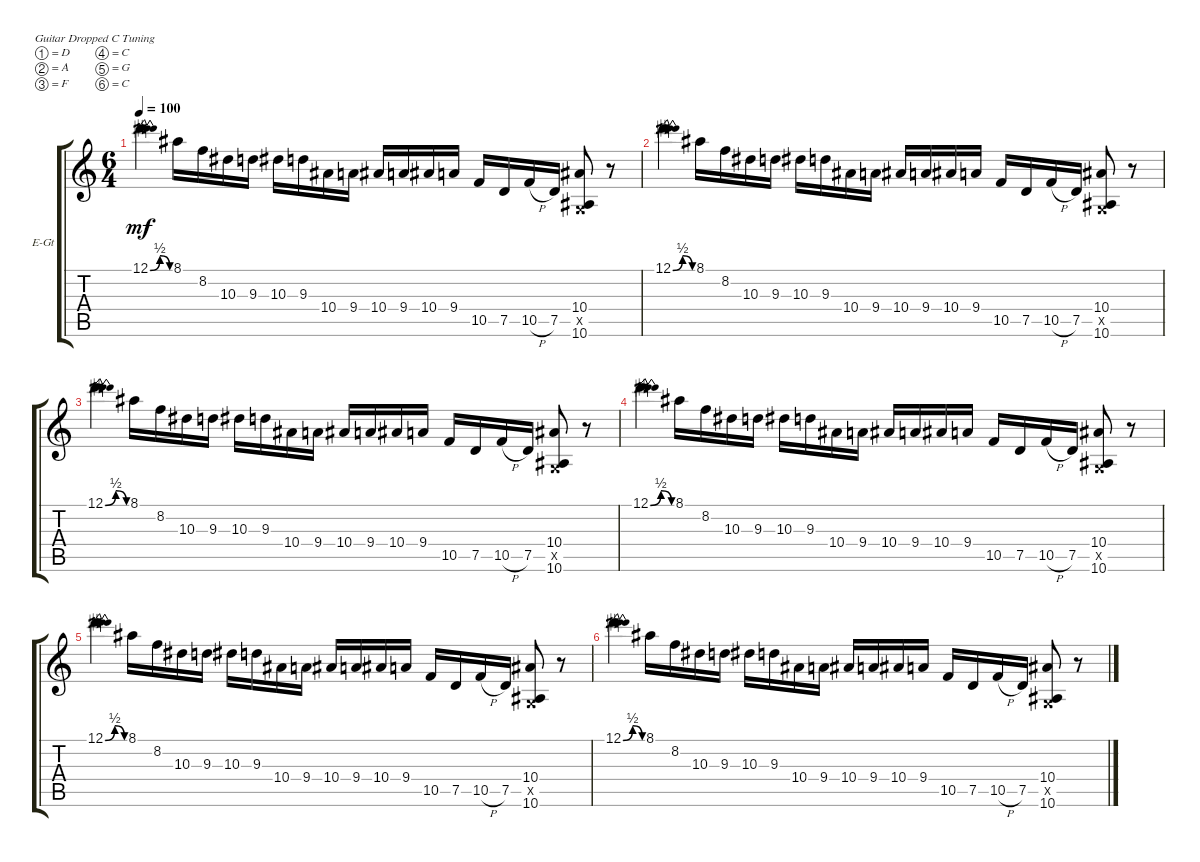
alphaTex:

\defaultSystemsLayout 4
\bracketExtendMode groupsimilarinstruments
\firstSystemTrackNameOrientation horizontal
\otherSystemsTrackNameOrientation horizontal
\track ("Gajic" "E-Gt") {instrument distortionguitar}
\staff {score tabs}
\tuning (D4 A3 F3 C3 G2 C2)
\ts (6 4)
\tempo 100
\clef g2
\ks c
12.1{be (bendrelease 18 0 21.599999999999998 2 31.2 2 45 0)}.4{dy mf} 8.1.16 8.2.16 10.3.16 9.3.16 10.3.16 9.3.16 10.4.16 9.4.16 10.4.16 9.4.16 10.4.16 9.4.16 10.5.16 7.5.16 10.5{h}.16 7.5.16 (10.6 10.4 0.5{x}).8 r.8 |
12.1{be (bendrelease 18 0 21.599999999999998 2 31.2 2 45 0)}.4 8.1.16 8.2.16 10.3.16 9.3.16 10.3.16 9.3.16 10.4.16 9.4.16 10.4.16 9.4.16 10.4.16 9.4.16 10.5.16 7.5.16 10.5{h}.16 7.5.16 (10.6 10.4 0.5{x}).8 r.8 |
12.1{be (bendrelease 18 0 21.599999999999998 2 31.2 2 45 0)}.4 8.1.16 8.2.16 10.3.16 9.3.16 10.3.16 9.3.16 10.4.16 9.4.16 10.4.16 9.4.16 10.4.16 9.4.16 10.5.16 7.5.16 10.5{h}.16 7.5.16 (10.6 10.4 0.5{x}).8 r.8 |
12.1{be (bendrelease 18 0 21.599999999999998 2 31.2 2 45 0)}.4 8.1.16 8.2.16 10.3.16 9.3.16 10.3.16 9.3.16 10.4.16 9.4.16 10.4.16 9.4.16 10.4.16 9.4.16 10.5.16 7.5.16 10.5{h}.16 7.5.16 (10.6 10.4 0.5{x}).8 r.8 |
12.1{be (bendrelease 18 0 21.599999999999998 2 31.2 2 45 0)}.4 8.1.16 8.2.16 10.3.16 9.3.16 10.3.16 9.3.16 10.4.16 9.4.16 10.4.16 9.4.16 10.4.16 9.4.16 10.5.16 7.5.16 10.5{h}.16 7.5.16 (10.6 10.4 0.5{x}).8 r.8 |
12.1{be (bendrelease 18 0 21.599999999999998 2 31.2 2 45 0)}.4 8.1.16 8.2.16 10.3.16 9.3.16 10.3.16 9.3.16 10.4.16 9.4.16 10.4.16 9.4.16 10.4.16 9.4.16 10.5.16 7.5.16 10.5{h}.16 7.5.16 (10.6 10.4 0.5{x}).8 r.8
